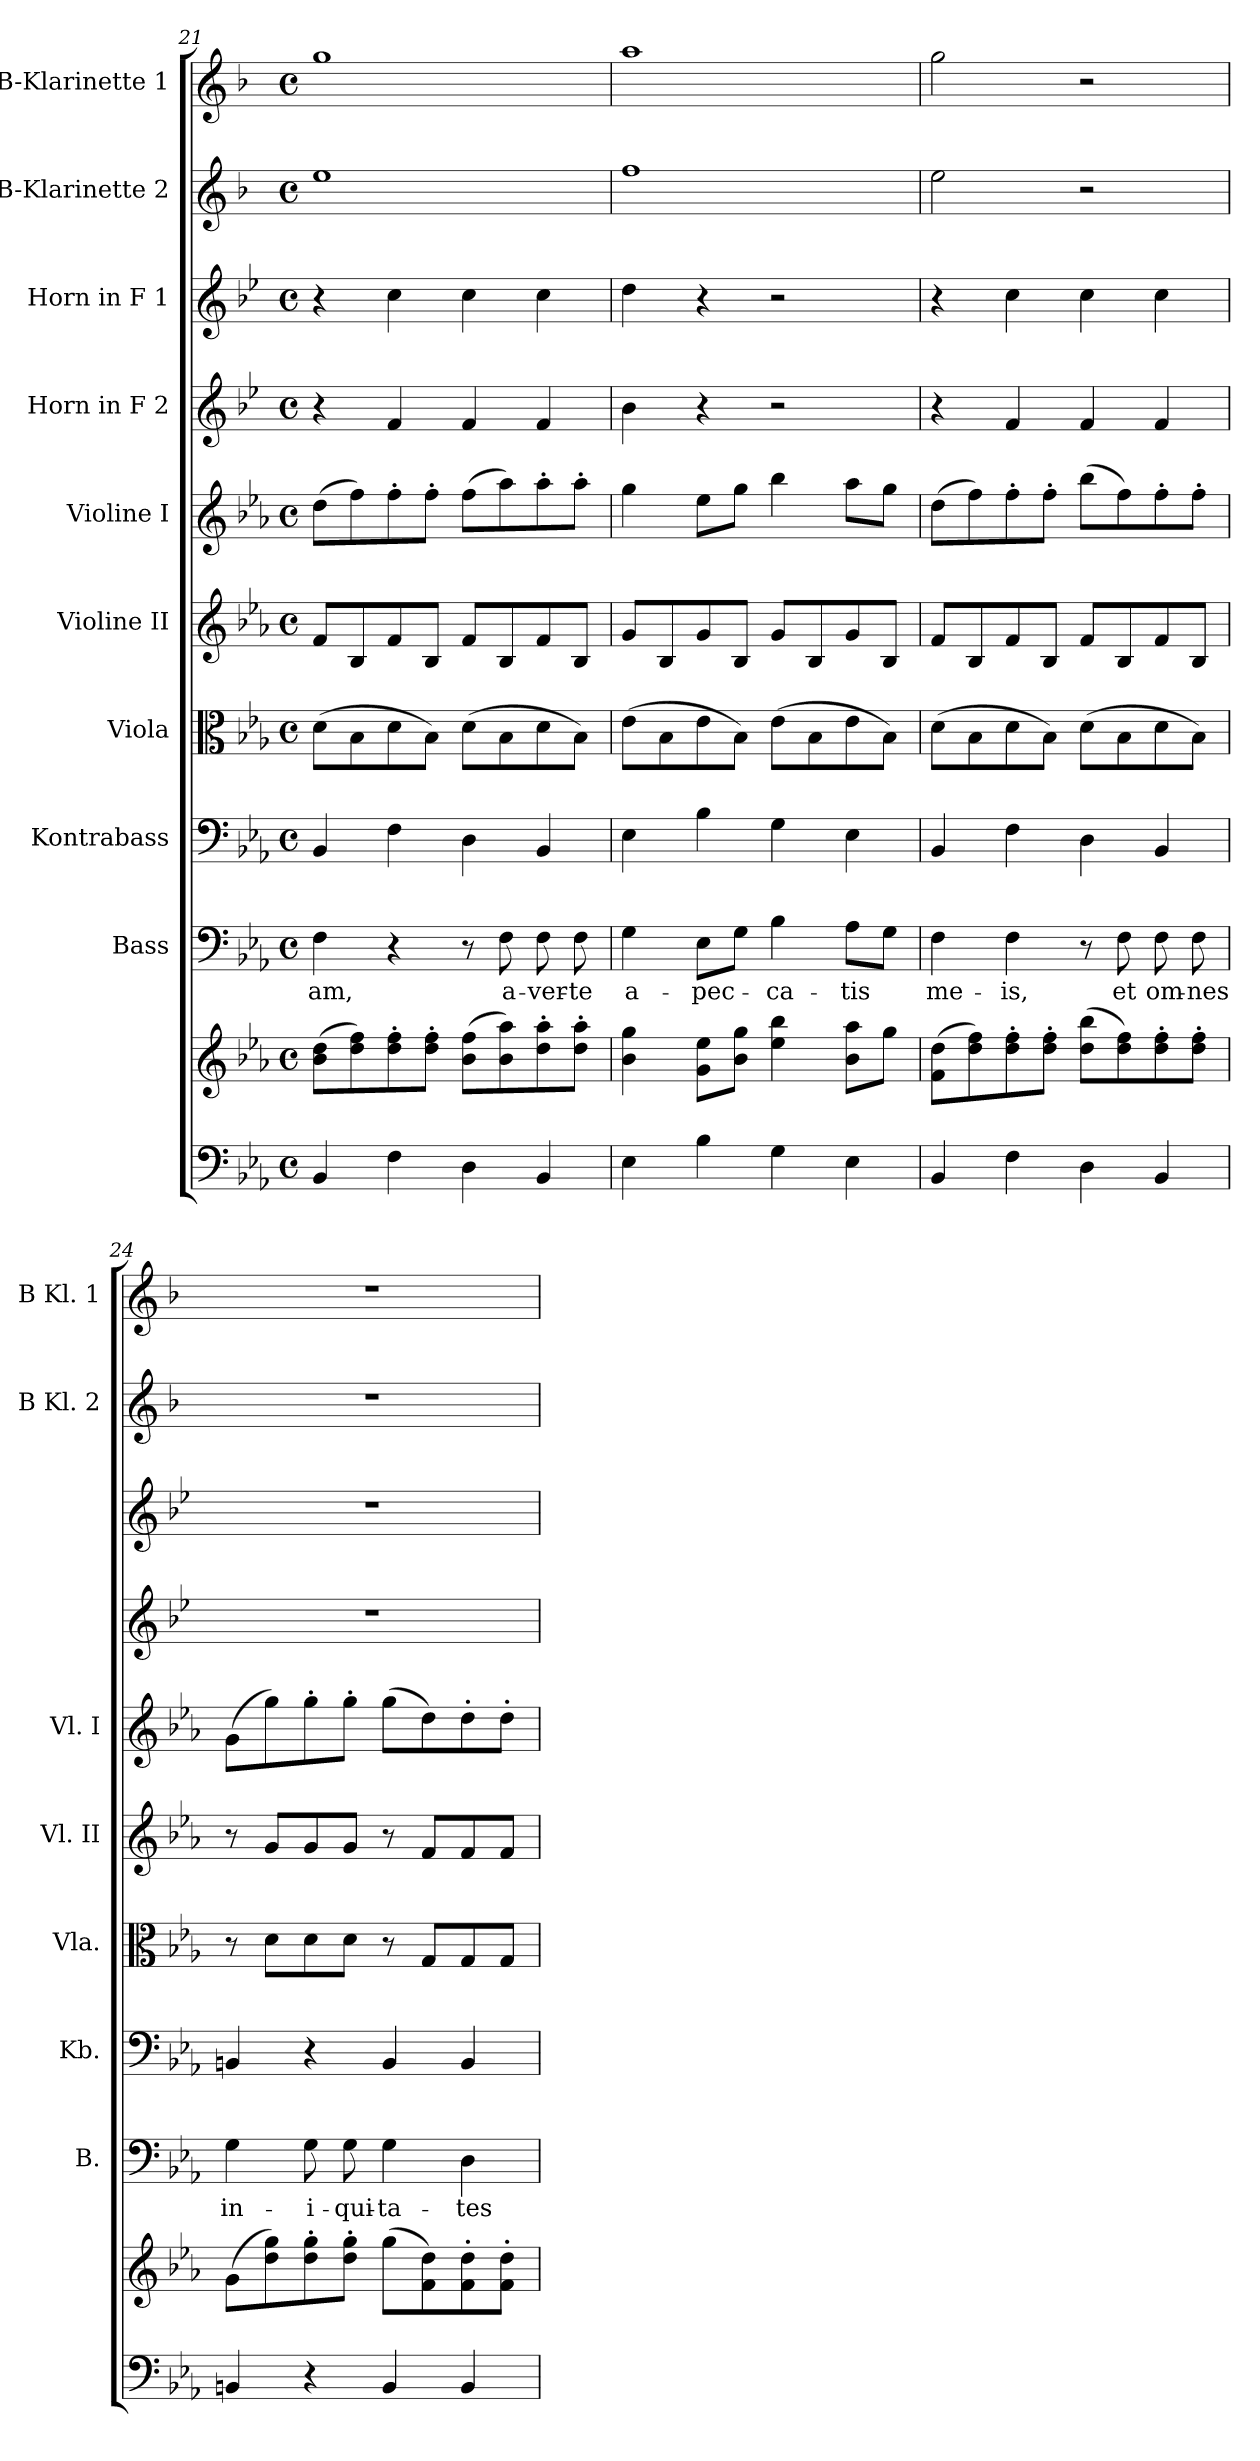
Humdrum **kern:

**kern	**kern	**kern	**text	**kern	**kern	**kern	**kern	**kern	**kern	**kern	**kern
*part10	*part10	*part9	*part9	*part8	*part7	*part6	*part5	*part4	*part3	*part2	*part1
*staff11	*staff10	*staff9	*staff9	*staff8	*staff7	*staff6	*staff5	*staff4	*staff3	*staff2	*staff1
*	*	*I"Bass	*	*I"Kontrabass	*I"Viola	*I"Violine II	*I"Violine I	*I"Horn in F 2	*I"Horn in F 1	*I"B-Klarinette 2	*I"B-Klarinette 1
*	*	*I'B.	*	*I'Kb.	*I'Vla.	*I'Vl. II	*I'Vl. I	*	*	*I'B Kl. 2	*I'B Kl. 1
*clefF4	*clefG2	*clefF4	*	*clefF4	*clefC3	*clefG2	*clefG2	*clefG2	*clefG2	*clefG2	*clefG2
*	*	*	*	*ITrd7c12	*	*	*	*ITrd4c7	*ITrd4c7	*ITrd1c2	*ITrd1c2
*k[b-e-a-]	*k[b-e-a-]	*k[b-e-a-]	*	*k[b-e-a-]	*k[b-e-a-]	*k[b-e-a-]	*k[b-e-a-]	*k[b-e-a-]	*k[b-e-a-]	*k[b-e-a-]	*k[b-e-a-]
*E-:	*E-:	*E-:	*	*E-:	*E-:	*E-:	*E-:	*E-:	*E-:	*E-:	*E-:
*M4/4	*M4/4	*M4/4	*	*M4/4	*M4/4	*M4/4	*M4/4	*M4/4	*M4/4	*M4/4	*M4/4
*met(c)	*met(c)	*met(c)	*	*met(c)	*met(c)	*met(c)	*met(c)	*met(c)	*met(c)	*met(c)	*met(c)
=21	=21	=21	=21	=21	=21	=21	=21	=21	=21	=21	=21
!	!	!	!LO:LY:b	!	!	!	!	!	!	!	!
4BB-/	(>8b-\ 8dd\L	4F\	-am,	4BBB-/	(>8d\L	8f/L	(>8dd\L	4r	4r	1dd	1ff
.	8dd\ 8ff\)	.	.	.	8B-\	8B-/	8ff\)	.	.	.	.
4F\	8dd\'> 8ff\'>	4r	.	4FF\	8d\	8f/	8ff'>\	4B-/	4f\	.	.
.	8dd\'> 8ff\'>J	.	.	.	8B-\J)	8B-/J	8ff'>\J	.	.	.	.
4D\	(>8b-\ 8ff\L	8r	.	4DD\	(>8d\L	8f/L	(>8ff\L	4B-/	4f\	.	.
!	!	!	!LO:LY:b	!	!	!	!	!	!	!	!
.	8b-\ 8aa-\)	8F\	a-	.	8B-\	8B-/	8aa-\)	.	.	.	.
!	!	!	!LO:LY:b	!	!	!	!	!	!	!	!
4BB-/	8dd\'> 8aa-\'>	8F\	-ver-	4BBB-/	8d\	8f/	8aa-'>\	4B-/	4f\	.	.
!	!	!	!LO:LY:b	!	!	!	!	!	!	!	!
.	8dd\'> 8aa-\'>J	8F\	-te	.	8B-\J)	8B-/J	8aa-'>\J	.	.	.	.
=22	=22	=22	=22	=22	=22	=22	=22	=22	=22	=22	=22
!	!	!	!LO:LY:b	!	!	!	!	!	!	!	!
4E-\	4b-\ 4gg\	4G\	a-	4EE-\	(>8e-\L	8g/L	4gg\	4e-\	4g\	1ee-	1gg
.	.	.	.	.	8B-\	8B-/	.	.	.	.	.
!	!	!	!LO:LY:b	!	!	!	!	!	!	!	!
4B-\	8g\ 8ee-\L	8E-\L	-pec-	4BB-\	8e-\	8g/	8ee-\L	4r	4r	.	.
.	8b-\ 8gg\J	8G\J	.	.	8B-\J)	8B-/J	8gg\J	.	.	.	.
!	!	!	!LO:LY:b	!	!	!	!	!	!	!	!
4G\	4ee-\ 4bb-\	4B-\	-ca-	4GG\	(>8e-\L	8g/L	4bb-\	2r	2r	.	.
.	.	.	.	.	8B-\	8B-/	.	.	.	.	.
!	!	!	!LO:LY:b	!	!	!	!	!	!	!	!
4E-\	8b-\ 8aa-\L	8A-\L	-tis	4EE-\	8e-\	8g/	8aa-\L	.	.	.	.
.	8gg\J	8G\J	.	.	8B-\J)	8B-/J	8gg\J	.	.	.	.
=23	=23	=23	=23	=23	=23	=23	=23	=23	=23	=23	=23
!	!	!	!LO:LY:b	!	!	!	!	!	!	!	!
4BB-/	(>8f\ 8dd\L	4F\	me-	4BBB-/	(>8d\L	8f/L	(>8dd\L	4r	4r	2dd\	2ff\
.	8dd\ 8ff\)	.	.	.	8B-\	8B-/	8ff\)	.	.	.	.
!	!	!	!LO:LY:b	!	!	!	!	!	!	!	!
4F\	8dd\'> 8ff\'>	4F\	-is,	4FF\	8d\	8f/	8ff'>\	4B-/	4f\	.	.
.	8dd\'> 8ff\'>J	.	.	.	8B-\J)	8B-/J	8ff'>\J	.	.	.	.
4D\	(>8dd\ 8bb-\L	8r	.	4DD\	(>8d\L	8f/L	(>8bb-\L	4B-/	4f\	2r	2r
!	!	!	!LO:LY:b	!	!	!	!	!	!	!	!
.	8dd\ 8ff\)	8F\	et	.	8B-\	8B-/	8ff\)	.	.	.	.
!	!	!	!LO:LY:b	!	!	!	!	!	!	!	!
4BB-/	8dd\'> 8ff\'>	8F\	om-	4BBB-/	8d\	8f/	8ff'>\	4B-/	4f\	.	.
!	!	!	!LO:LY:b	!	!	!	!	!	!	!	!
.	8dd\'> 8ff\'>J	8F\	-nes	.	8B-\J)	8B-/J	8ff'>\J	.	.	.	.
!!LO:PB:g=z
=24	=24	=24	=24	=24	=24	=24	=24	=24	=24	=24	=24
!	!	!	!LO:LY:b	!	!	!	!	!	!	!	!
4BBn/	(>8g\L	4G\	in-	4BBBn/	8r	8r	(>8g\L	1r	1r	1r	1r
.	8dd\ 8gg\)	.	.	.	8d\L	8g/L	8gg\)	.	.	.	.
!	!	!	!LO:LY:b	!	!	!	!	!	!	!	!
4r	8dd\'> 8gg\'>	8G\	-i-	4r	8d\	8g/	8gg'>\	.	.	.	.
!	!	!	!LO:LY:b	!	!	!	!	!	!	!	!
.	8dd\'> 8gg\'>J	8G\	-qui-	.	8d\J	8g/J	8gg'>\J	.	.	.	.
!	!	!	!LO:LY:b	!	!	!	!	!	!	!	!
4BB/	(>8gg\L	4G\	-ta-	4BBB/	8r	8r	(>8gg\L	.	.	.	.
.	8f\ 8dd\)	.	.	.	8G/L	8f/L	8dd\)	.	.	.	.
!	!	!	!LO:LY:b	!	!	!	!	!	!	!	!
4BB/	8f\'> 8dd\'>	4D\	-tes	4BBB/	8G/	8f/	8dd'>\	.	.	.	.
.	8f\'> 8dd\'>J	.	.	.	8G/J	8f/J	8dd'>\J	.	.	.	.
=	=	=	=	=	=	=	=	=	=	=	=
*-	*-	*-	*-	*-	*-	*-	*-	*-	*-	*-	*-
